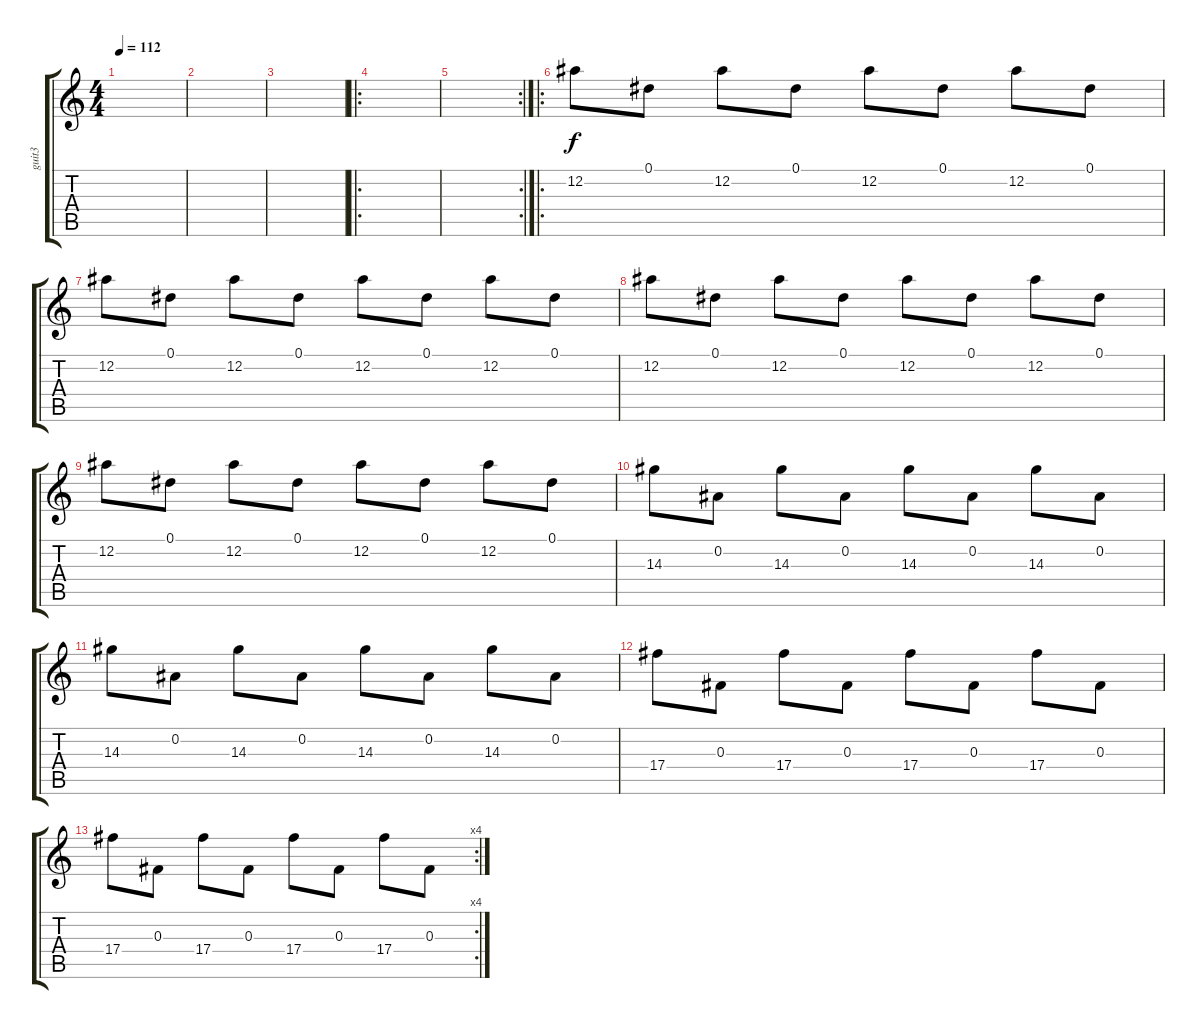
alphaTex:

\track ("guit3" "guit3") {instrument acousticguitarsteel}
\staff {score tabs}
\tuning (Eb4 Bb3 Gb3 Db3 Ab2 Eb2) {hide}
\ts (4 4)
\tempo 112
\clef g2
\ks c
|
|
|
\ro
|
\rc 2
|
\ro
12.2.8 0.1.8 12.2.8 0.1.8 12.2.8 0.1.8 12.2.8 0.1.8 |
12.2.8 0.1.8 12.2.8 0.1.8 12.2.8 0.1.8 12.2.8 0.1.8 |
12.2.8 0.1.8 12.2.8 0.1.8 12.2.8 0.1.8 12.2.8 0.1.8 |
12.2.8 0.1.8 12.2.8 0.1.8 12.2.8 0.1.8 12.2.8 0.1.8 |
14.3.8 0.2.8 14.3.8 0.2.8 14.3.8 0.2.8 14.3.8 0.2.8 |
14.3.8 0.2.8 14.3.8 0.2.8 14.3.8 0.2.8 14.3.8 0.2.8 |
17.4.8 0.3.8 17.4.8 0.3.8 17.4.8 0.3.8 17.4.8 0.3.8 |
\rc 4
17.4.8 0.3.8 17.4.8 0.3.8 17.4.8 0.3.8 17.4.8 0.3.8
